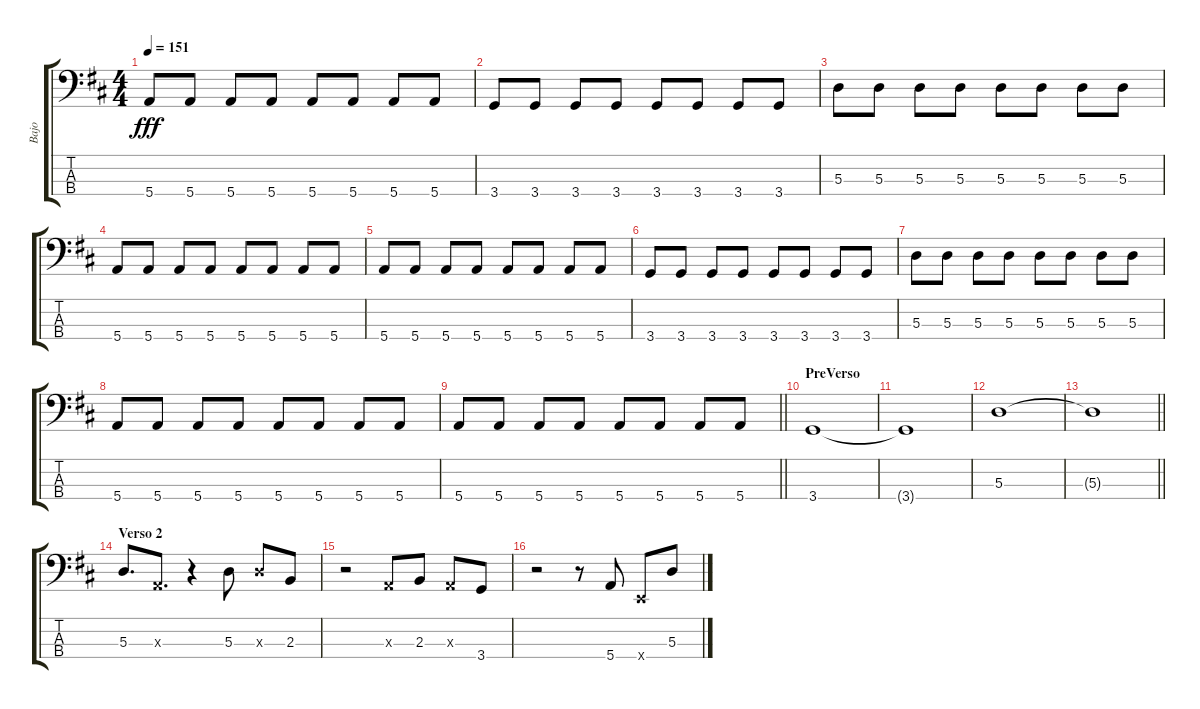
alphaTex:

\track ("Bajo " "Bajo ") {instrument electricbassfinger}
\staff {score tabs}
\tuning (G2 D2 A1 E1) {hide}
\ts (4 4)
\tempo 151
\clef f4
\ks d
5.4.8{dy fff} 5.4.8 5.4.8 5.4.8 5.4.8 5.4.8 5.4.8 5.4.8 |
3.4.8 3.4.8 3.4.8 3.4.8 3.4.8 3.4.8 3.4.8 3.4.8 |
5.3.8 5.3.8 5.3.8 5.3.8 5.3.8 5.3.8 5.3.8 5.3.8 |
5.4.8 5.4.8 5.4.8 5.4.8 5.4.8 5.4.8 5.4.8 5.4.8 |
5.4.8 5.4.8 5.4.8 5.4.8 5.4.8 5.4.8 5.4.8 5.4.8 |
3.4.8 3.4.8 3.4.8 3.4.8 3.4.8 3.4.8 3.4.8 3.4.8 |
5.3.8 5.3.8 5.3.8 5.3.8 5.3.8 5.3.8 5.3.8 5.3.8 |
5.4.8 5.4.8 5.4.8 5.4.8 5.4.8 5.4.8 5.4.8 5.4.8 |
\barLineRight lightlight
5.4.8 5.4.8 5.4.8 5.4.8 5.4.8 5.4.8 5.4.8 5.4.8 |
\section ("" "PreVerso")
3.4.1 |
3.4{t}.1 |
5.3.1 |
\barLineRight lightlight
5.3{t}.1 |
\section ("" "Verso 2")
5.3.8{d} 0.3{x}.8{d} r.4 5.3.8 5.3{x}.8 2.3.8 |
r.2 0.3{x}.8 2.3.8 0.3{x}.8 3.4.8 |
r.2 r.8 5.4.8 0.4{x}.8 5.3.8
